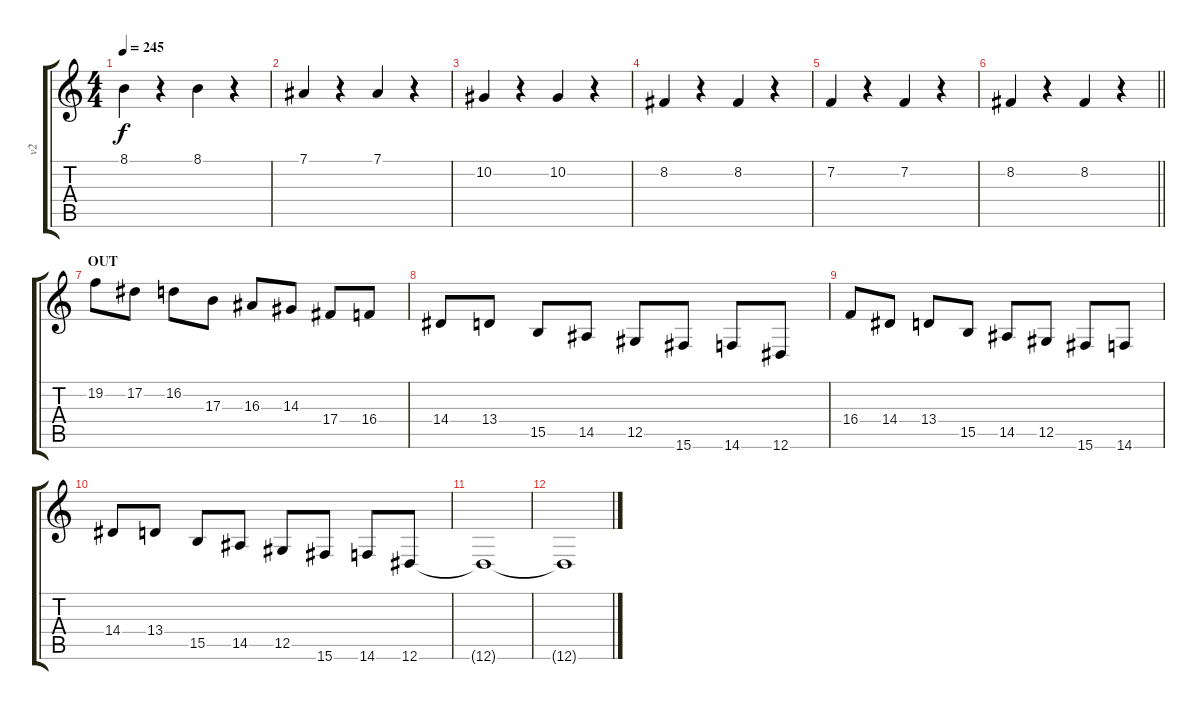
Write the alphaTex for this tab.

\track ("v2" "v2") {instrument violin}
\staff {score tabs}
\tuning (Eb4 Bb3 Gb3 Db3 Ab2 Eb2) {hide}
\ts (4 4)
\tempo 245
\clef g2
\ks c
8.1.4{dy f} r.4 8.1.4 r.4 |
7.1.4 r.4 7.1.4 r.4 |
10.2.4 r.4 10.2.4 r.4 |
8.2.4 r.4 8.2.4 r.4 |
7.2.4 r.4 7.2.4 r.4 |
\barLineRight lightlight
8.2.4 r.4 8.2.4 r.4 |
\section ("" "OUT")
19.2.8 17.2.8 16.2.8 17.3.8 16.3.8 14.3.8 17.4.8 16.4.8 |
14.4.8 13.4.8 15.5.8 14.5.8 12.5.8 15.6.8 14.6.8 12.6.8 |
16.4.8 14.4.8 13.4.8 15.5.8 14.5.8 12.5.8 15.6.8 14.6.8 |
14.4.8 13.4.8 15.5.8 14.5.8 12.5.8 15.6.8 14.6.8 12.6.8 |
12.6{t}.1 |
12.6{t}.1
